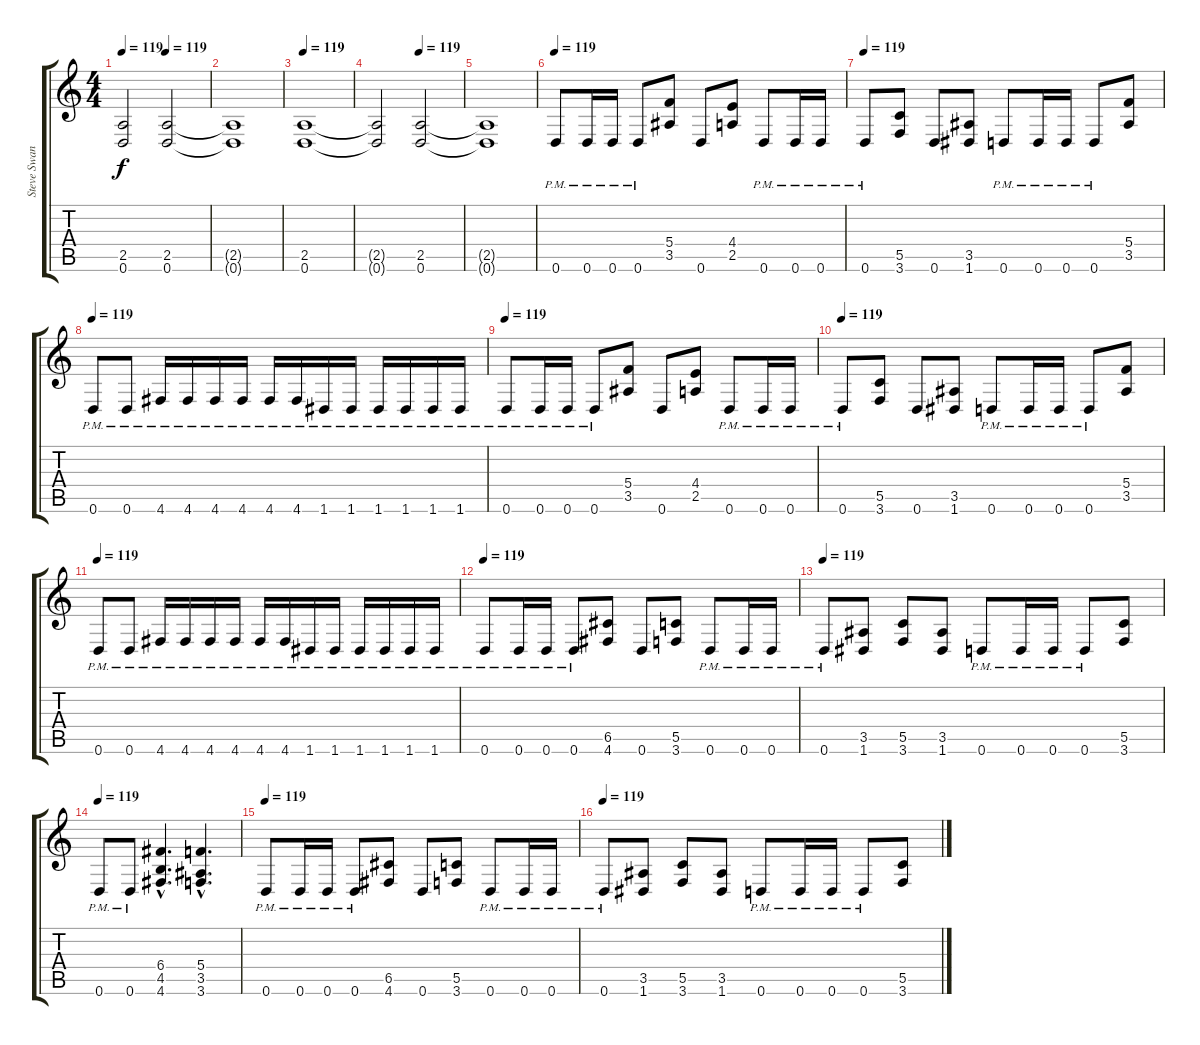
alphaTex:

\track ("Steve Swanson (Rythm Guitar)" "Steve Swan") {instrument distortionguitar}
\staff {score tabs}
\tuning (D4 A3 F3 C3 G2 D2) {hide}
\ts (4 4)
\tempo 119
\tempo (119 0.5)
\clef g2
\ks c
(2.5{t} 0.6{t}).2{dy f} (2.5 0.6).2 |
(2.5{t} 0.6{t}).1 |
\tempo 119
(2.5 0.6).1 |
\tempo (119 0.5)
(2.5{t} 0.6{t}).2 (2.5 0.6).2 |
(2.5{t} 0.6{t}).1 |
\tempo 119
0.6{pm}.8 0.6{pm}.16 0.6{pm}.16 0.6{pm}.8 (5.4 3.5).8 0.6.8 (4.4 2.5).8 0.6{pm}.8 0.6{pm}.16 0.6{pm}.16 |
\tempo 119
0.6{pm}.8 (5.5 3.6).8 0.6.8 (3.5 1.6).8 0.6{pm}.8 0.6{pm}.16 0.6{pm}.16 0.6{pm}.8 (5.4 3.5).8 |
\tempo 119
0.6{pm}.8 0.6{pm}.8 4.6{pm}.16 4.6{pm}.16 4.6{pm}.16 4.6{pm}.16 4.6{pm}.16 4.6{pm}.16 1.6{pm}.16 1.6{pm}.16 1.6{pm}.16 1.6{pm}.16 1.6{pm}.16 1.6{pm}.16 |
\tempo 119
0.6{pm}.8 0.6{pm}.16 0.6{pm}.16 0.6{pm}.8 (5.4 3.5).8 0.6.8 (4.4 2.5).8 0.6{pm}.8 0.6{pm}.16 0.6{pm}.16 |
\tempo 119
0.6{pm}.8 (5.5 3.6).8 0.6.8 (3.5 1.6).8 0.6{pm}.8 0.6{pm}.16 0.6{pm}.16 0.6{pm}.8 (5.4 3.5).8 |
\tempo 119
0.6{pm}.8 0.6{pm}.8 4.6{pm}.16 4.6{pm}.16 4.6{pm}.16 4.6{pm}.16 4.6{pm}.16 4.6{pm}.16 1.6{pm}.16 1.6{pm}.16 1.6{pm}.16 1.6{pm}.16 1.6{pm}.16 1.6{pm}.16 |
\tempo 119
0.6{pm}.8 0.6{pm}.16 0.6{pm}.16 0.6{pm}.8 (6.5 4.6).8 0.6.8 (5.5 3.6).8 0.6{pm}.8 0.6{pm}.16 0.6{pm}.16 |
\tempo 119
0.6{pm}.8 (3.5 1.6).8 (5.5 3.6).8 (3.5 1.6).8 0.6{pm}.8 0.6{pm}.16 0.6{pm}.16 0.6{pm}.8 (5.5 3.6).8 |
\tempo 119
0.6{pm}.8 0.6{pm}.8 (6.4{hac} 4.5{hac} 4.6{hac}).4{d} (5.4{hac} 3.5{hac} 3.6{hac}).4{d} |
\tempo 119
0.6{pm}.8 0.6{pm}.16 0.6{pm}.16 0.6{pm}.8 (6.5 4.6).8 0.6.8 (5.5 3.6).8 0.6{pm}.8 0.6{pm}.16 0.6{pm}.16 |
\tempo 119
0.6{pm}.8 (3.5 1.6).8 (5.5 3.6).8 (3.5 1.6).8 0.6{pm}.8 0.6{pm}.16 0.6{pm}.16 0.6{pm}.8 (5.5 3.6).8
